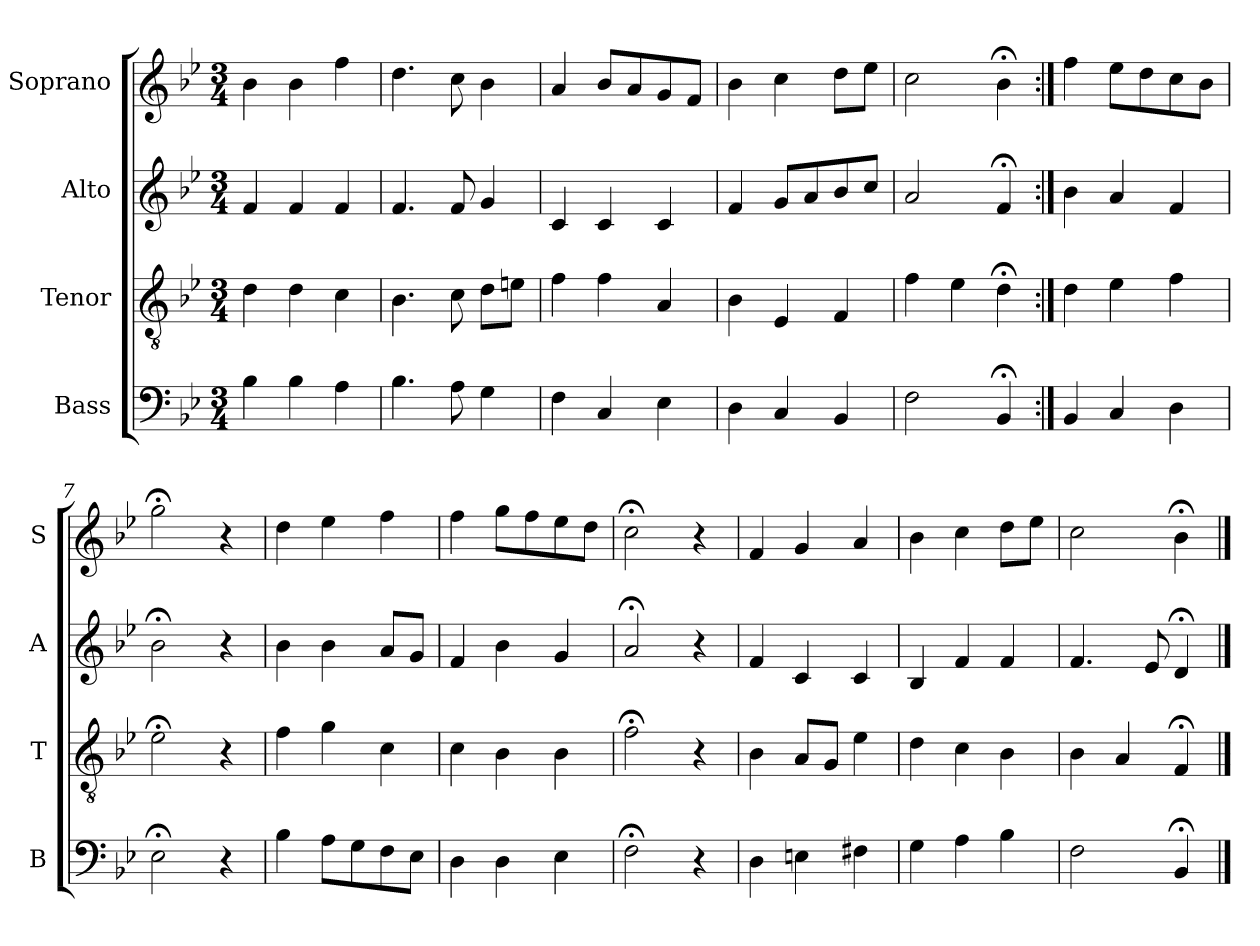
**kern	**kern	**kern	**kern
*part4	*part3	*part2	*part1
*staff4	*staff3	*staff2	*staff1
*I"Bass	*I"Tenor	*I"Alto	*I"Soprano
*I'B	*I'T	*I'A	*I'S
*clefF4	*clefGv2	*clefG2	*clefG2
*k[b-e-]	*k[b-e-]	*k[b-e-]	*k[b-e-]
*B-:	*B-:	*B-:	*B-:
*M3/4	*M3/4	*M3/4	*M3/4
*MM100	*MM100	*MM100	*MM100
=1	=1	=1	=1
4B-	4d	4f	4b-
4B-	4d	4f	4b-
4A	4c	4f	4ff
=2	=2	=2	=2
4.B-	4.B-	4.f	4.dd
8A	8c	8f	8cc
4G	8dL	4g	4b-
.	8enJ	.	.
=3	=3	=3	=3
4F	4f	4c	4a
4C	4f	4ci	8b-L
.	.	.	8a
4E-	4Ai	4ci	8g
.	.	.	8fJ
=4	=4	=4	=4
4D	4B-i	4fi	4b-
4C	4E-	8gL	4cc
.	.	8a	.
4BB-	4F	8b-	8ddL
.	.	8ccJ	8ee-J
=5	=5	=5	=5
2F	4f	2a	2cc
.	4e-	.	.
4BB-;<	4d;<	4f;<i	4b-;<i
=6:|!	=6:|!	=6:|!	=6:|!
4BB-	4d	4b-i	4ffi
4C	4e-	4a	8ee-L
.	.	.	8dd
4D	4f	4f	8cc
.	.	.	8b-J
=7	=7	=7	=7
2E-;<	2e-;<	2b-;<	2gg;<
4r	4r	4r	4r
=8	=8	=8	=8
4B-	4f	4b-	4dd
8AL	4g	4b-	4ee-
8G	.	.	.
8F	4c	8aL	4ff
8E-J	.	8gJ	.
=9	=9	=9	=9
4D	4c	4f	4ff
4D	4B-	4b-	8ggL
.	.	.	8ff
4E-	4B-	4g	8ee-
.	.	.	8ddJ
=10	=10	=10	=10
2F;<	2f;<	2a;<	2cc;<
4r	4r	4r	4r
=11	=11	=11	=11
4D	4B-	4f	4f
4En	8AL	4c	4g
.	8GJ	.	.
4F#X	4e-	4c	4a
=12	=12	=12	=12
4G	4d	4B-	4b-
4A	4c	4f	4cc
4B-	4B-	4f	8ddL
.	.	.	8ee-J
=13	=13	=13	=13
2F	4B-	4.f	2cc
.	4A	.	.
.	.	8e-	.
4BB-;<	4F;<	4d;<	4b-;<
==	==	==	==
*-	*-	*-	*-
